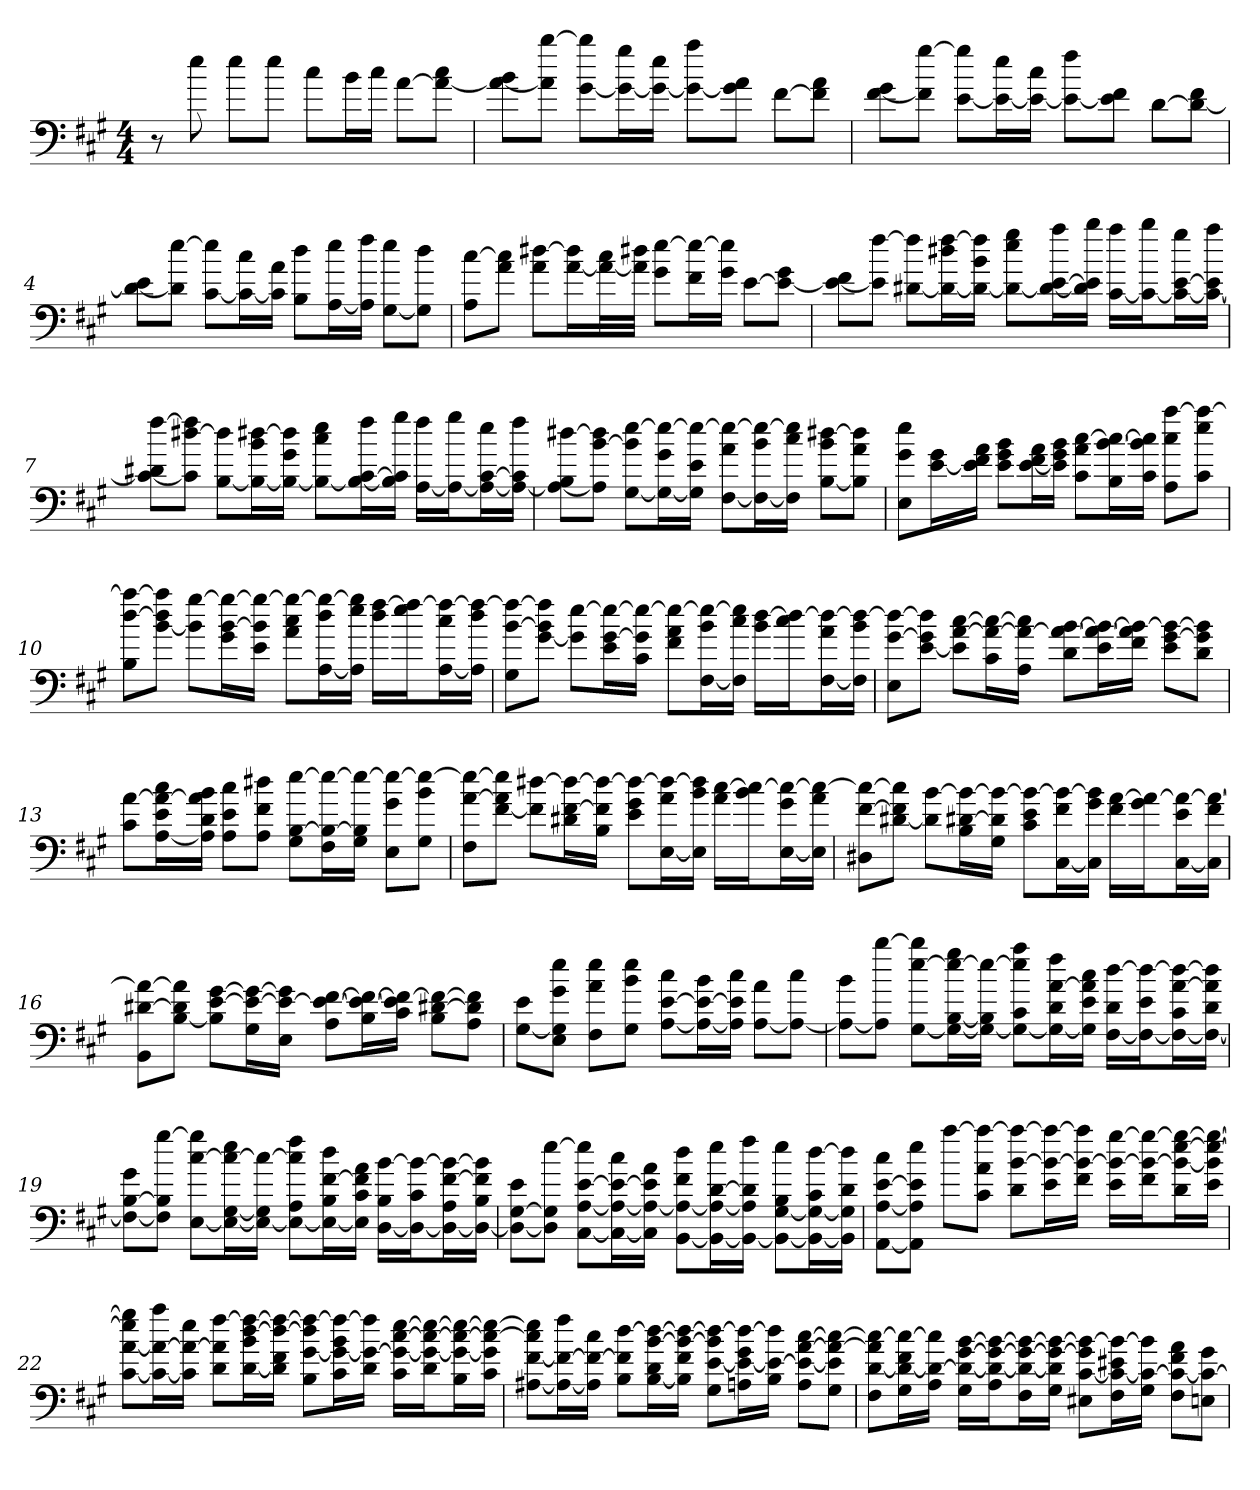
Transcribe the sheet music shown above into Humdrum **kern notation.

**kern
*part1
*staff1
*clefF4
*k[f#c#g#]
*M4/4
=1
8r
8ee
8eeL
8eeJ
8cc#L
16bL
16cc#JJ
[8aL
8a_ 8cc#J
=2
8a_ 8bL
8a] [8bbJ
[8g# 8bb]L
16g#_ 16gg#L
16g#_ 16eeJJ
8g#_ 8aaL
8g#] 8aJ
[8f#L
8f#] 8aJ
=3
[8f# 8g#L
8f#] [8gg#J
[8e 8gg#]L
16e_ 16eeL
16e_ 16cc#JJ
8e_ 8ff#L
8e] 8f#J
[8dL
8d_ 8f#J
=4
8d_ 8eL
8d] [8eeJ
[8c# 8ee]L
16c#_ 16cc#L
16c#] 16aJJ
8B 8ddL
[16A 16eeL
16A] 16ff#JJ
[8G# 8eeL
8G#] 8ddJ
=5
8A [8cc#L
8a 8cc#]J
8a [8dd#XL
[16a 16dd#]L
32a_ 32cc#L
32a] 32dd#XJJJ
8g# [8eeL
16f# 16ee_L
16g# 16ee]JJ
[8eL
8e_ 8g#J
=6
8e_ 8f#L
8e] [8ff#J
[8d#X 8ff#]L
16d#_ 16dd#X [16ff#L
16d#_ 16b 16ff#]JJ
8d#_ 8ee 8gg#L
16d#_ [16e 16aaL
16d#] 16e] 16bbJJ
[16c# 16aaLL
16c#_ 16bbJ
16c#_ [16e 16gg#L
16c#_ 16e] 16aaJJ
=7
8c#_ 8d#X [8ff#L
8c#] [8dd#X 8ff#]J
[8B 8dd#]L
16B_ 16b [16dd#XL
16B_ 16g# 16dd#]JJ
8B_ 8cc# 8eeL
16B_ [16c# 16ff#L
16B] 16c#] 16gg#JJ
[16A 16ff#LL
16A_ 16gg#J
16A_ [16c# 16eeL
16A_ 16c#] 16ff#JJ
=8
8A_ 8B [8dd#XL
8A] [8b 8dd#]J
[8G# 8b] [8eeL
16G#_ 16g# 16ee_L
16G#] 16e 16ee_JJ
[8F# 8a 8ee_L
16F#_ 16b 16ee_L
16F#] 16cc# 16ee]JJ
[8B 8b [8dd#XL
8B] 8a 8dd#]J
=9
8E 8g# 8eeL
[16e 16g#L
16e] 16f# 16aJJ
8e 8g# 8bL
[16e 16f# 16aL
16e] 16g# 16bJJ
8c# 8a [8cc#L
16B [16b 16cc#_L
16c# 16b] 16cc#]JJ
8A 8cc# [8aaL
8c# 8ee 8aa_J
=10
8B [8dd 8aa_L
[8b 8dd] 8aa]J
8b] [8gg#L
16g# [16b 16gg#_L
16e 16b] 16gg#_JJ
8a 8cc# 8gg#_L
[16A 16dd 16gg#_L
16A] 16ee 16gg#]JJ
16dd [16ff#LL
16ee 16ff#_J
[16A 16cc# 16ff#_L
16A] 16dd 16ff#_JJ
=11
8G# [8b 8ff#_L
[8g# 8b] 8ff#]J
8g#] [8eeL
16e [16g# 16ee_L
16c# 16g#] 16ee_JJ
8f# 8a 8ee_L
[16F# 16b 16ee_L
16F#] 16cc# 16ee]JJ
16b [16ddLL
16cc# 16dd_J
[16F# 16a 16dd_L
16F#] 16b 16dd_JJ
=12
8E [8g# 8dd_L
[8e 8g#] 8dd]J
8e] [8a [8cc#L
16c# 16a_ 16cc#_L
16A 16a_ 16cc#]JJ
8d 8a_ [8bL
16e 16a_ 16b_L
16f# 16a] 16b_JJ
8e [8g# 8b_L
8d 8g#] 8b]J
=13
8c# [8aL
[16A 16e 16a_ 16cc#L
16A] 16d 16a] 16bJJ
8A 8e 8cc#L
8A 8f# 8dd#XJ
8G# [8B [8eeL
16F# 16B_ 16ee_L
16G# 16B] 16ee_JJ
8E 8g# 8ee_L
8G# 8b 8ee_J
=14
8F# [8a 8ee_L
[8f# 8a] 8ee]J
8f#] [8dd#XL
16d#X [16f# 16dd#_L
16B 16f#] 16dd#_JJ
8e 8g# 8dd#_L
[16E 16a 16dd#_L
16E] 16b 16dd#]JJ
16a [16cc#LL
16b 16cc#_J
[16E 16g# 16cc#_L
16E] 16a 16cc#_JJ
=15
8D#X [8f# 8cc#_L
[8d#X 8f#] 8cc#]J
8d#] [8bL
16B [16d#X 16b_L
16G# 16d#] 16b_JJ
8c# 8e 8b_L
[16C# 16f# 16b_L
16C#] 16g# 16b]JJ
16f# [16aLL
16g# 16a_J
[16C# 16e 16a_L
16C#] 16f# 16a_JJ
=16
8BB [8d#X 8a_L
[8B 8d#] 8a]J
8B] [8e [8g#L
16G# 16e_ 16g#_L
16E 16e_ 16g#]JJ
8A 8e_ [8f#L
16B 16e_ 16f#_L
16c# 16e] 16f#_JJ
8B [8d#X 8f#_L
8A 8d#] 8f#]J
=17
[8G# 8eL
8E 8G#] 8g# 8eeJ
8F# 8a 8eeL
8G# 8b 8eeJ
[8A [8e 8cc#L
16A_ 16e_ 16bL
16A] 16e] 16cc#JJ
[8A 8aL
8A_ 8cc#J
=18
8A_ 8bL
8A] [8bbJ
[8G# [8ee 8bb]L
16G#_ [16B 16ee_ 16gg#L
16G#_ 16B] 16ee_JJ
8G#_ 8c# 8ee] 8aaL
16G#_ 16d [16a 16ff#L
16G#] 16e 16a] 16cc#JJ
[16F# 16d [16ddLL
16F#_ 16e 16dd_J
16F#_ 16c# [16a 16dd_L
16F#_ 16d 16a] 16dd]JJ
=19
8F#_ [8B 8g#L
8F#] 8B] [8gg#J
[8E [8cc# 8gg#]L
16E_ [16G# 16cc#_ 16eeL
16E_ 16G#] 16cc#_JJ
8E_ 8A 8cc#] 8ff#L
16E_ 16B [16f# 16ddL
16E] 16c# 16f#] 16aJJ
[16D 16B [16bLL
16D_ 16c# 16b_J
16D_ 16A [16f# 16b_L
16D_ 16B 16f#] 16b]JJ
=20
8D_ [8G# 8eL
8D] 8G#] [8eeJ
[8C# [8A [8e 8ee]L
16C#_ 16A_ 16e_ 16cc#L
16C#] 16A_ 16e] 16aJJ
[8BB 8A_ 8f# 8ddL
16BB_ 16A_ [16d 16eeL
16BB_ 16A] 16d] 16ff#JJ
8BB_ [8G# 8B 8eeL
16BB_ 16G#_ 16c# [16ddL
16BB] 16G#] 16d 16dd]JJ
=21
[8AA [8A [8e 8cc#L
8AA] 8A] 8e] 8eeJ
[8aaL
8c# 8a 8aa_J
8d [8b 8aa_L
16e 16b_ 16aa_L
16f# 16b_ 16aa]JJ
16e 16b_ [16gg#LL
16f# 16b_ 16gg#_J
16d 16b_ [16ee 16gg#_L
16e 16b] 16ee_ 16gg#_JJ
=22
[8c# [8a 8ee] 8gg#]L
16c#_ 16a_ 16aaL
16c#] 16a_ 16eeJJ
8d 8a] [8ff#L
[16d 16b [16dd 16ff#_L
16d] 16f# 16dd_ 16ff#_JJ
8B [8g# 8dd] 8ff#_L
16c# 16g#_ 16b 16ff#_L
16d 16g#_ 16ff#]JJ
16c# 16g#_ [16cc# [16eeLL
16d 16g#_ 16cc#_ 16ee_J
16B 16g#_ 16cc#_ 16ee_L
16c# 16g#] 16cc#_ 16ee_JJ
=23
[8A#X [8f# 8cc#] 8ee]L
16A#_ 16f#_ 16ff#L
16A#] 16f#_ 16cc#JJ
8B 8f#] [8ddL
[16B 16d [16b 16dd_L
16B] 16f# 16b_ 16dd_JJ
8G# [8e 8b] 8dd_L
16An 16e_ 16g# 16dd_L
16B 16e_ 16dd]JJ
8A 8e_ [8a [8cc#L
8G# 8e] 8a_ 8cc#_J
=24
8F# [8d 8a] 8cc#_L
16G# 16d_ 16f# 16cc#_L
16A 16d_ 16cc#]JJ
16G# 16d_ [16g# [16bLL
16A 16d_ 16g#_ 16b_J
16F# 16d_ 16g#_ 16b_L
16G# 16d] 16g#_ 16b_JJ
8E#X [8c# 8g#] 8b_L
16F# 16c#_ 16e#X 16b_L
16G# 16c#_ 16b]JJ
8F# 8c#_ 8f# 8aL
8En 8c#_ 8g#J
=
*-
